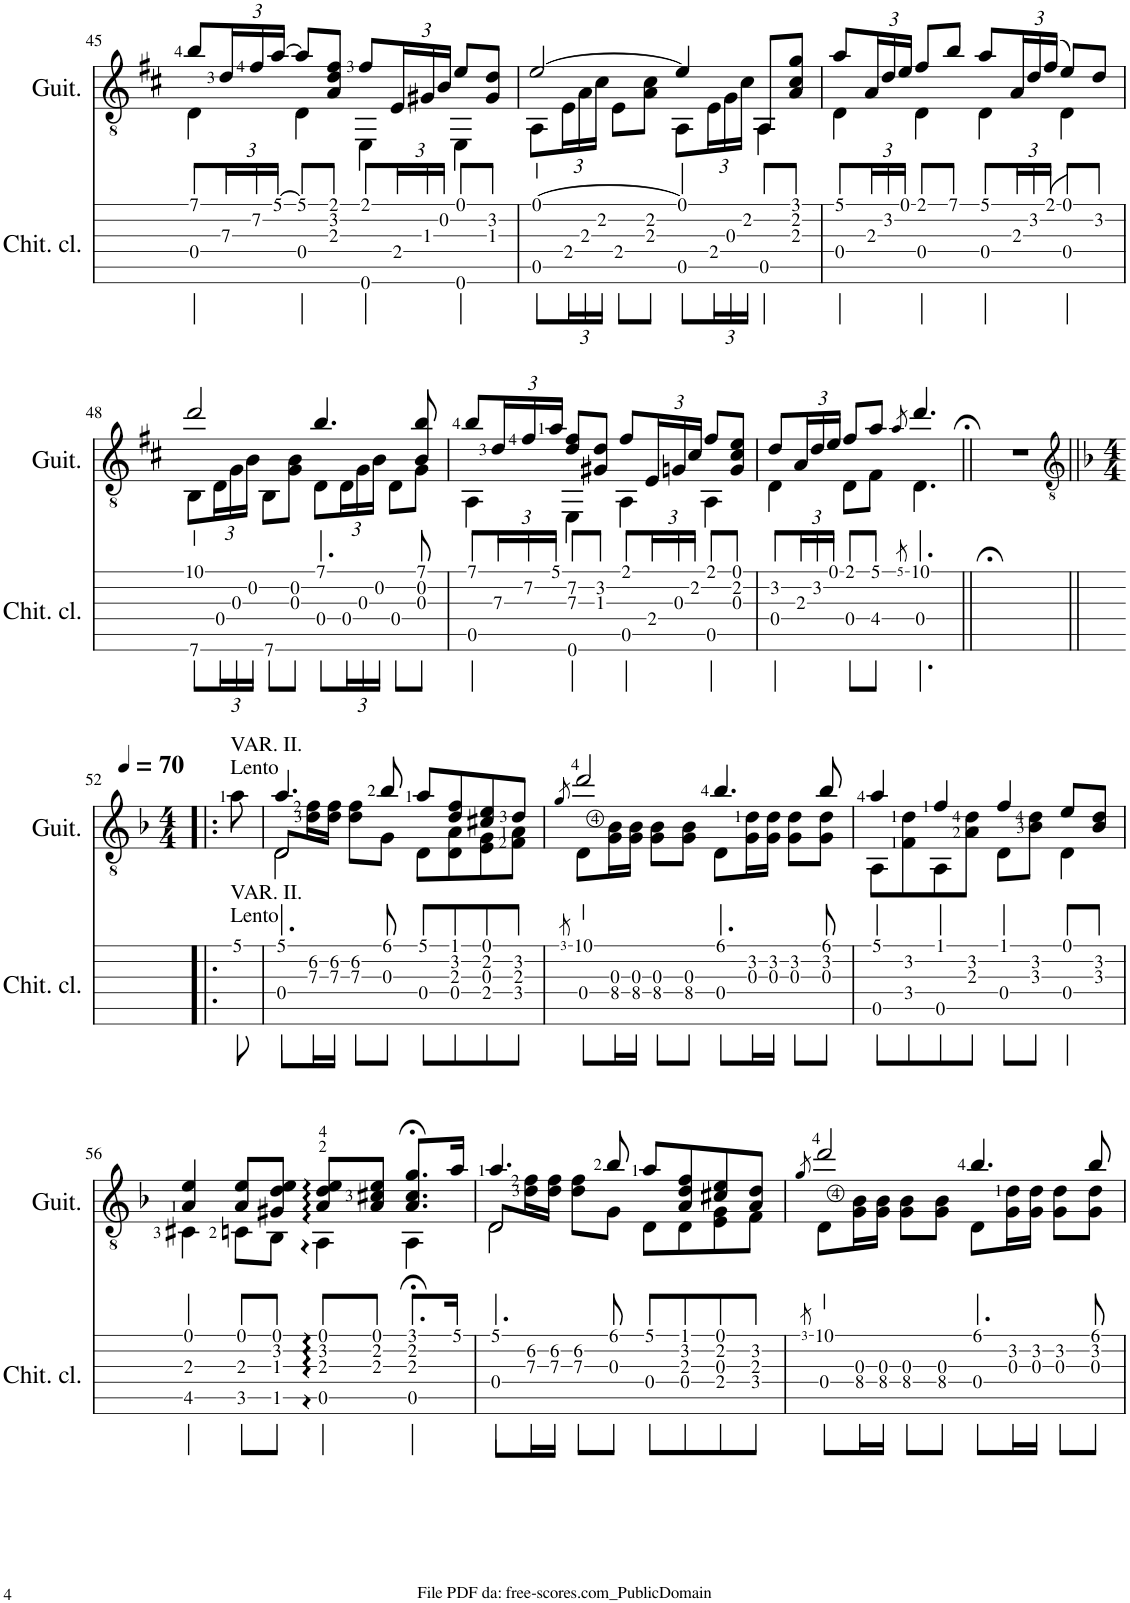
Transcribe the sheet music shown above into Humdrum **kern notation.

**kern	**kern
*part2	*part1
*staff2	*staff1
*I"Chitarra classica	*I"Guitar
*I'Chit. cl.	*I'Guit.
!!LO:PB:g=z
*	*clefGv2
*k[f#c#]	*k[f#c#]
*M4/4	*M4/4
=45	=45
*^	*^
8b/L	4D\	8b/L	4D\
*Xbrackettup	*	*Xbrackettup	*
24d/L	.	24d/L	.
24f#/	.	24f#/	.
[24a/JJ	.	[24a/JJ	.
8a/L]	4D\	8a/L]	4D\
8A/ 8d/ 8f#/J	.	8A/ 8d/ 8f#/J	.
8f#/L	4EE\	8f#/L	4EE\
24E/L	.	24E/L	.
24G#X/	.	24G#X/	.
24B/JJ	.	24B/JJ	.
8e/L	4EE\	8e/L	4EE\
8G#/ 8d/J	.	8G#/ 8d/J	.
=46	=46	=46	=46
[2e/	8AA\L	[2e/	8AA\L
.	24E\L	.	24E\L
.	24A\	.	24A\
.	24c#\JJ	.	24c#\JJ
.	8E\L	.	8E\L
.	8A\ 8c#\J	.	8A\ 8c#\J
4e/]	8AA\L	4e/]	8AA\L
.	24E\L	.	24E\L
.	24G\	.	24G\
.	24c#\JJ	.	24c#\JJ
8AA/L	4AA\	8AA/L	4AA\
8A/ 8c#/ 8g/J	.	8A/ 8c#/ 8g/J	.
=47	=47	=47	=47
8a/L	4D\	8a/L	4D\
24A/L	.	24A/L	.
24d/	.	24d/	.
24e/JJ	.	24e/JJ	.
8f#/L	4D\	8f#/L	4D\
8b/J	.	8b/J	.
8a/L	4D\	8a/L	4D\
24A/L	.	24A/L	.
24d/	.	24d/	.
(24f#/JJ	.	(24f#/JJ	.
8e/L)	4D\	8e/L)	4D\
8d/J	.	8d/J	.
!!LO:LB:g=z	!!
=48	=48	=48	=48
2dd/	8BB\L	2dd/	8BB\L
.	24D\L	.	24D\L
.	24G\	.	24G\
.	24B\JJ	.	24B\JJ
.	8BB\L	.	8BB\L
.	8G\ 8B\J	.	8G\ 8B\J
4.b/	8D\L	4.b/	8D\L
.	24D\L	.	24D\L
.	24G\	.	24G\
.	24B\JJ	.	24B\JJ
.	8D\L	.	8D\L
8B/ 8b/	8G\J	8B/ 8b/	8G\J
=49	=49	=49	=49
8b/L	4AA\	8b/L	4AA\
24d/L	.	24d/L	.
24f#/	.	24f#/	.
24a/JJ	.	24a/JJ	.
8d/ 8f#/L	4EE\	8d/ 8f#/L	4EE\
8G#X/ 8d/J	.	8G#X/ 8d/J	.
8f#/L	4AA\	8f#/L	4AA\
24E/L	.	24E/L	.
24Gn/	.	24Gn/	.
24c#/JJ	.	24c#/JJ	.
8f#/L	4AA\	8f#/L	4AA\
8G/ 8c#/ 8e/J	.	8G/ 8c#/ 8e/J	.
=50	=50	=50	=50
8d/L	4D\	8d/L	4D\
24A/L	.	24A/L	.
24d/	.	24d/	.
24e/JJ	.	24e/JJ	.
8f#/L	8D\L	8f#/L	8D\L
8a/J	8F#\J	8a/J	8F#\J
8qa/	.	8qa/	.
4.dd/	4.D\	4.dd/	4.D\
*v	*v	*	*
*	*v	*v
=51||	=51||
1r;<	1r
!!LO:LB:g=z
=52!|:	=52!|:
*clefGv2	*clefGv2
*k[b-]	*k[b-]
*M4/4	*M4/4
*	*MM70
!	!LO:TX:a:t=VAR. II.
!	!LO:TX:a:t=Lento
!LO:TX:a:t=VAR. II.	!
!LO:TX:a:t=Lento	!
8a\	8a\
=53	=53
*^	*^
!	!LO:N:head=open	!	!LO:N:head=open
*	*^	*	*^
4.a/	8D\L	2D\	4.a/	8D/L	2D\
.	16d\ 16f\L	.	.	16d\ 16f\L	.
.	16d\ 16f\JJ	.	.	16d\ 16f\JJ	.
.	8d\ 8f\L	.	.	8d\ 8f\L	.
8b-/	8G\J	.	8b-/	8G\J	.
8a/L	8D\L	2ryy	8a/L	8D\L	2ryy
8d/ 8f/	8D\ 8A\	.	8d/ 8f/	8D\ 8A\	.
8c#X/ 8e/	8E\ 8G\	.	8c#X/ 8e/	8E\ 8G\	.
8d/J	8F\ 8A\J	.	8d/J	8F\ 8A\J	.
*v	*v	*v	*	*	*
*	*v	*v	*v
=54	=54
8qg/	8qg/
*^	*^
2dd/	8D\L	2dd/	8D\L
.	16B-\ 16G\L	.	16G\ 16B-\L
.	16B-\ 16G\JJ	.	16G\ 16B-\JJ
.	8B-\ 8G\L	.	8G\ 8B-\L
.	8B-\ 8G\J	.	8G\ 8B-\J
4.b-/	8D\L	4.b-/	8D\L
.	16G\ 16d\L	.	16G\ 16d\L
.	16G\ 16d\JJ	.	16G\ 16d\JJ
.	8G\ 8d\L	.	8G\ 8d\L
8b-/	8G\ 8d\J	8b-/	8G\ 8d\J
=55	=55	=55	=55
4a/	8AA\L	4a/	8AA\L
.	8F\ 8d\	.	8F\ 8d\
4f/	8AA\	4f/	8AA\
.	8A\ 8d\J	.	8A\ 8d\J
4f/	8D\L	4f/	8D\L
.	8B-\ 8d\J	.	8B-\ 8d\J
8e/L	4D\	8e/L	4D\
8B-/ 8d/J	.	8B-/ 8d/J	.
!!LO:LB:g=z	!!
=56	=56	=56	=56
4A/ 4e/	4C#X\	4A/ 4e/	4C#X\
8A/ 8e/L	8Cn\L	8A/ 8e/L	8Cn\L
8G#X/ 8d/ 8e/J	8BB-\J	8G#X/ 8d/ 8e/J	8BB-\J
8A/ 8d/ 8e/L	4AA\	8A/ 8d/ 8e/L	4AA\
8A/ 8c#X/ 8e/J	.	8A/ 8c#X/ 8e/J	.
8.A/;< 8.c#/;< 8.g/;<L	4AA\	8.A/;< 8.c#/;< 8.g/;<L	4AA\
16a/Jk	.	16a/Jk	.
=57	=57	=57	=57
!	!LO:N:head=open	!	!LO:N:head=open
*	*^	*	*^
4.a/	8D\L	2D\	4.a/	8D/L	2D\
.	16d\ 16f\L	.	.	16d\ 16f\L	.
.	16d\ 16f\JJ	.	.	16d\ 16f\JJ	.
.	8d\ 8f\L	.	.	8d\ 8f\L	.
8b-/	8G\J	.	8b-/	8G\J	.
8a/L	8D\L	2ryy	8a/L	8D\L	2ryy
8A/ 8d/ 8f/	8D\	.	8A/ 8d/ 8f/	8D\	.
8c#X/ 8e/	8E\ 8G\	.	8c#X/ 8e/	8E\ 8G\	.
8A/ 8d/J	8F\J	.	8A/ 8d/J	8F\J	.
*v	*v	*v	*	*	*
*	*v	*v	*v
=58	=58
8qg/	8qg/
*^	*^
2dd/	8D\L	2dd/	8D\L
.	16B-\ 16G\L	.	16G\ 16B-\L
.	16B-\ 16G\JJ	.	16G\ 16B-\JJ
.	8B-\ 8G\L	.	8G\ 8B-\L
.	8B-\ 8G\J	.	8G\ 8B-\J
4.b-/	8D\L	4.b-/	8D\L
.	16G\ 16d\L	.	16G\ 16d\L
.	16G\ 16d\JJ	.	16G\ 16d\JJ
.	8G\ 8d\L	.	8G\ 8d\L
8b-/	8G\ 8d\J	8b-/	8G\ 8d\J
*v	*v	*	*
*	*v	*v
=	=
*-	*-
